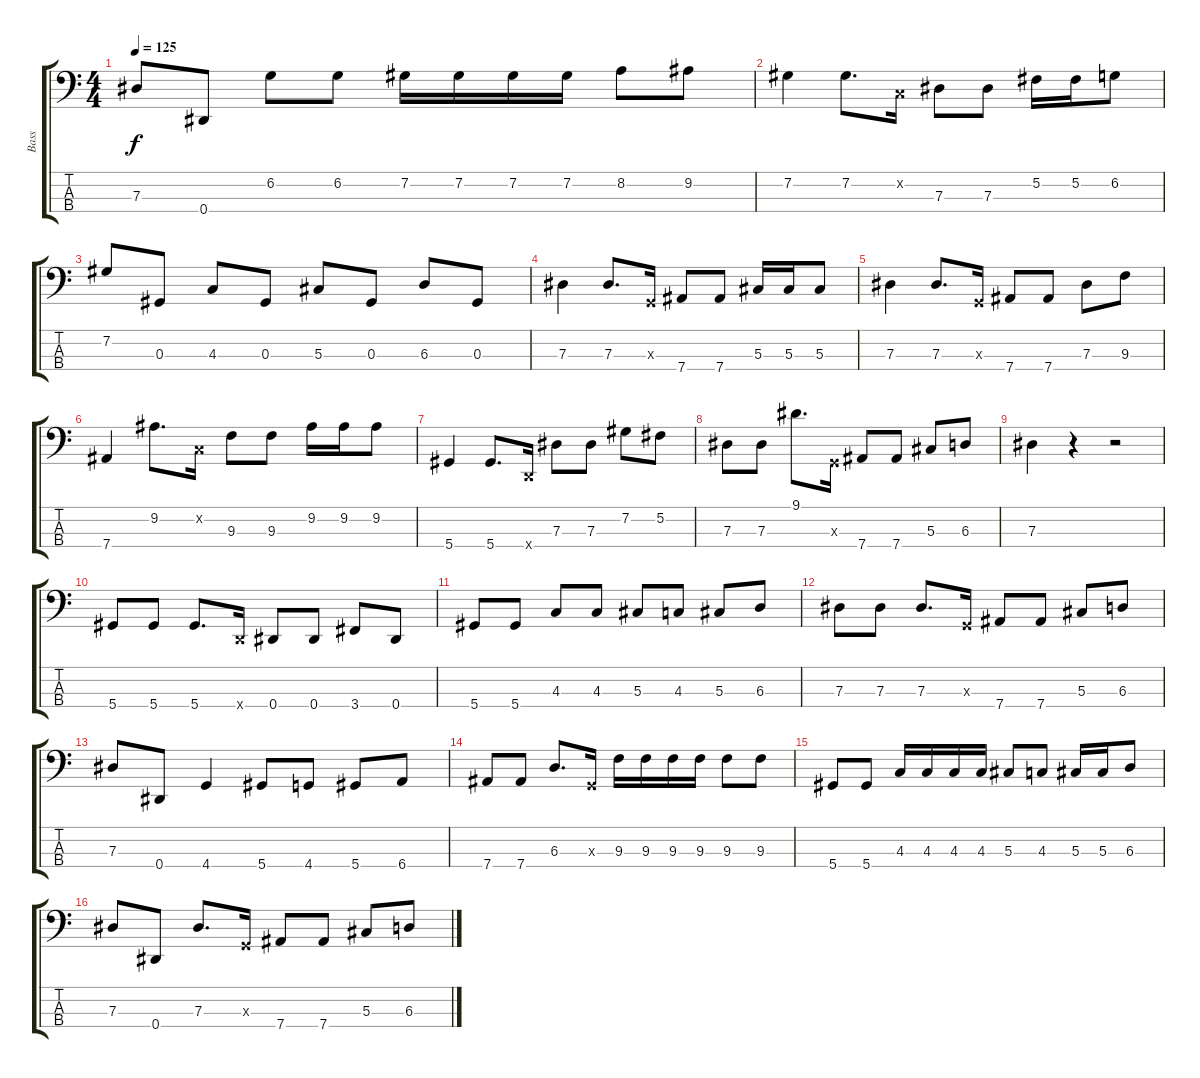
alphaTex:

\track ("Bass" "Bass") {instrument electricbassfinger}
\staff {score tabs}
\tuning (Gb2 Db2 Ab1 Eb1) {hide}
\ts (4 4)
\tempo 125
\clef f4
\ks c
7.3.8{dy f} 0.4.8 6.2.8 6.2.8 7.2.16 7.2.16 7.2.16 7.2.16 8.2.8 9.2.8 |
7.2.4 7.2.8{d} -1.2{x}.16 7.3.8 7.3.8 5.2.16 5.2.16 6.2.8 |
7.2.8 0.3.8 4.3.8 0.3.8 5.3.8 0.3.8 6.3.8 0.3.8 |
7.3.4 7.3.8{d} -1.3{x}.16 7.4.8 7.4.8 5.3.16 5.3.16 5.3.8 |
7.3.4 7.3.8{d} -1.3{x}.16 7.4.8 7.4.8 7.3.8 9.3.8 |
7.4.4 9.2.8{d} -1.2{x}.16 9.3.8 9.3.8 9.2.16 9.2.16 9.2.8 |
5.4.4 5.4.8{d} -1.4{x}.16 7.3.8 7.3.8 7.2.8 5.2.8 |
7.3.8 7.3.8 9.1.8{d} -1.3{x}.16 7.4.8 7.4.8 5.3.8 6.3.8 |
7.3.4 r.4 r.2 |
5.4.8 5.4.8 5.4.8{d} -1.4{x}.16 0.4.8 0.4.8 3.4.8 0.4.8 |
5.4.8 5.4.8 4.3.8 4.3.8 5.3.8 4.3.8 5.3.8 6.3.8 |
7.3.8 7.3.8 7.3.8{d} -1.3{x}.16 7.4.8 7.4.8 5.3.8 6.3.8 |
7.3.8 0.4.8 4.4.4 5.4.8 4.4.8 5.4.8 6.4.8 |
7.4.8 7.4.8 6.3.8{d} -1.3{x}.16 9.3.16 9.3.16 9.3.16 9.3.16 9.3.8 9.3.8 |
5.4.8 5.4.8 4.3.16 4.3.16 4.3.16 4.3.16 5.3.8 4.3.8 5.3.16 5.3.16 6.3.8 |
7.3.8 0.4.8 7.3.8{d} -1.3{x}.16 7.4.8 7.4.8 5.3.8 6.3.8
